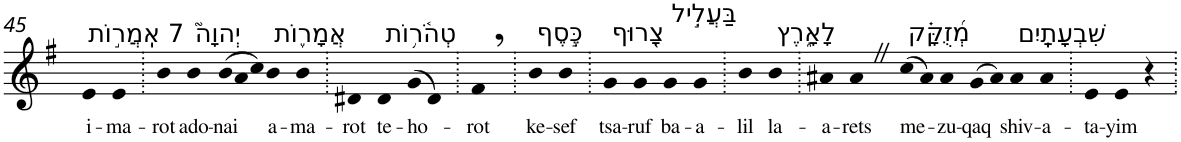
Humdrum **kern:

**kern	**text
*part1	*part1
*staff1	*staff1
*I"Piano	*
*I'Pno	*
!!LO:PB:g=z
*clefG2	*
*k[f#]	*
*G:	*
=45	=45
!LO:TX:a:t=7 אִֽמֲר֣וֹת	!
!	!LO:LY:b
4e	i-
!	!LO:LY:b
4e	-ma-
=46.	=46.
!	!LO:LY:b
4b	-rot
!LO:TX:a:t=יְהוָה֮	!
!	!LO:LY:b
4b	ado-
*Xtuplet	*
!	!LO:LY:b
(>12b	-nai
12a	.
12cc)	.
!LO:TX:a:t=אֲמָר֪וֹת	!
!	!LO:LY:b
4b	a-
!	!LO:LY:b
4b	-ma-
=47.	=47.
!	!LO:LY:b
4d#X	-rot
!LO:TX:a:t=טְהֹ֫ר֥וֹת	!
!	!LO:LY:b
4d#	te-
!	!LO:LY:b
(>8g	-ho-
8d#)	.
=48.	=48.
!	!LO:LY:b
4f#,	-rot
=49.	=49.
!LO:TX:a:t=כֶּ֣סֶף	!
!	!LO:LY:b
4b	ke-
!	!LO:LY:b
4b	-sef
=50.	=50.
!LO:TX:a:t=צָ֭רוּף	!
!	!LO:LY:b
4g	tsa-
!	!LO:LY:b
4g	-ruf
!LO:TX:a:t=בַּעֲלִ֣יל	!
!	!LO:LY:b
4g	ba-
!	!LO:LY:b
4g	-a-
=51.	=51.
!	!LO:LY:b
4b	-lil
!LO:TX:a:t=לָאָ֑רֶץ	!
!	!LO:LY:b
4b	la-
=52.	=52.
!	!LO:LY:b
4a#X	-a-
!	!LO:LY:b
4a#Z	-rets
!LO:TX:a:t=מְ֝זֻקָּ֗ק	!
!	!LO:LY:b
(>8cc	me-
8a#)	.
!	!LO:LY:b
4a#	-zu-
!	!LO:LY:b
(>8g	-qaq
8a#)	.
!LO:TX:a:t=שִׁבְעָתָֽיִם	!
!	!LO:LY:b
4a#	shiv-
!	!LO:LY:b
4a#	-a-
=53.	=53.
!	!LO:LY:b
4e	-ta-
!	!LO:LY:b
4e	-yim
4r	.
=.	=.
*-	*-
